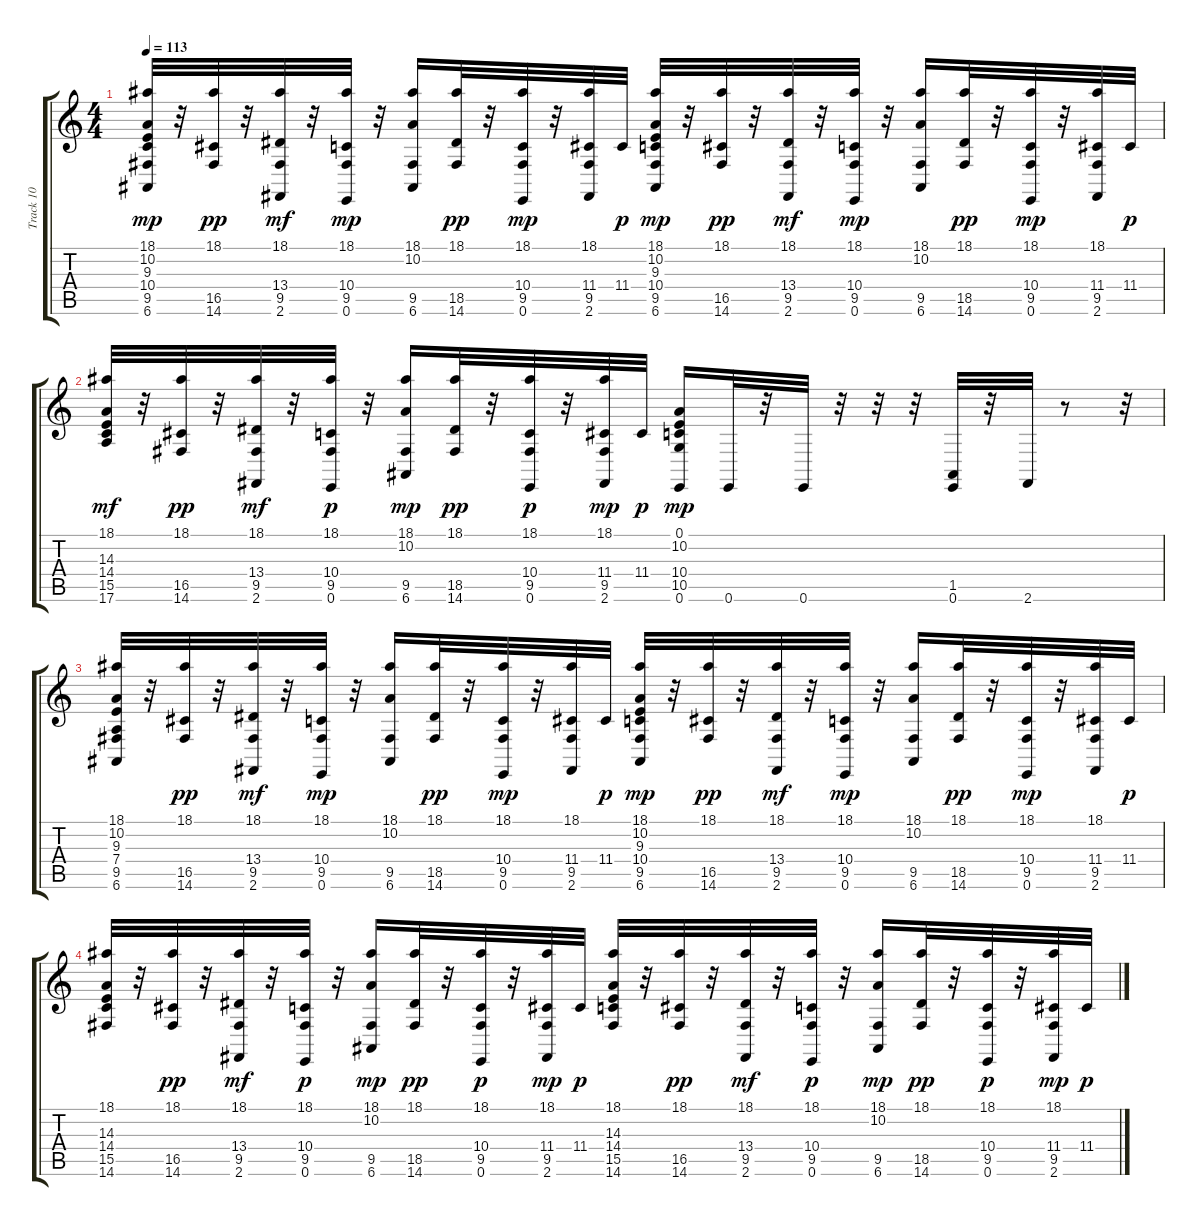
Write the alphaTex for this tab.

\track ("Track 10" "Track 10") {instrument synthdrum}
\staff {score tabs}
\tuning (E4 B3 G3 D3 A2 E2) {hide}
\ts (4 4)
\tempo 113
\clef g2
\ks c
(18.1 10.2 9.3 10.4 9.5 6.6).32{dy mp} r.32 (18.1 16.5 14.6).32{dy pp} r.32 (18.1 13.4 9.5 2.6).32{dy mf} r.32 (18.1 10.4 9.5 0.6).32{dy mp} r.32 (18.1 10.2 9.5 6.6).16 (18.1 18.5 14.6).32{dy pp} r.32 (18.1 10.4 9.5 0.6).32{dy mp} r.32 (18.1 11.4 9.5 2.6).32 11.4.32{dy p} (18.1 10.2 9.3 10.4 9.5 6.6).32{dy mp} r.32 (18.1 16.5 14.6).32{dy pp} r.32 (18.1 13.4 9.5 2.6).32{dy mf} r.32 (18.1 10.4 9.5 0.6).32{dy mp} r.32 (18.1 10.2 9.5 6.6).16 (18.1 18.5 14.6).32{dy pp} r.32 (18.1 10.4 9.5 0.6).32{dy mp} r.32 (18.1 11.4 9.5 2.6).32 11.4.32{dy p} |
(18.1 14.3 14.4 15.5 17.6).32{dy mf} r.32 (18.1 16.5 14.6).32{dy pp} r.32 (18.1 13.4 9.5 2.6).32{dy mf} r.32 (18.1 10.4 9.5 0.6).32{dy p} r.32 (18.1 10.2 9.5 6.6).16{dy mp} (18.1 18.5 14.6).32{dy pp} r.32 (18.1 10.4 9.5 0.6).32{dy p} r.32 (18.1 11.4 9.5 2.6).32{dy mp} 11.4.32{dy p} (0.1 10.2 10.4 10.5 0.6).16{dy mp} 0.6.32 r.32 0.6.32 r.32 r.32 r.32 (1.5 0.6).32 r.32 2.6.32 r.8 r.32 |
(18.1 10.2 9.3 7.4 9.5 6.6).32 r.32 (18.1 16.5 14.6).32{dy pp} r.32 (18.1 13.4 9.5 2.6).32{dy mf} r.32 (18.1 10.4 9.5 0.6).32{dy mp} r.32 (18.1 10.2 9.5 6.6).16 (18.1 18.5 14.6).32{dy pp} r.32 (18.1 10.4 9.5 0.6).32{dy mp} r.32 (18.1 11.4 9.5 2.6).32 11.4.32{dy p} (18.1 10.2 9.3 10.4 9.5 6.6).32{dy mp} r.32 (18.1 16.5 14.6).32{dy pp} r.32 (18.1 13.4 9.5 2.6).32{dy mf} r.32 (18.1 10.4 9.5 0.6).32{dy mp} r.32 (18.1 10.2 9.5 6.6).16 (18.1 18.5 14.6).32{dy pp} r.32 (18.1 10.4 9.5 0.6).32{dy mp} r.32 (18.1 11.4 9.5 2.6).32 11.4.32{dy p} |
(18.1 14.3 14.4 15.5 14.6).32 r.32 (18.1 16.5 14.6).32{dy pp} r.32 (18.1 13.4 9.5 2.6).32{dy mf} r.32 (18.1 10.4 9.5 0.6).32{dy p} r.32 (18.1 10.2 9.5 6.6).16{dy mp} (18.1 18.5 14.6).32{dy pp} r.32 (18.1 10.4 9.5 0.6).32{dy p} r.32 (18.1 11.4 9.5 2.6).32{dy mp} 11.4.32{dy p} (18.1 14.3 14.4 15.5 14.6).32 r.32 (18.1 16.5 14.6).32{dy pp} r.32 (18.1 13.4 9.5 2.6).32{dy mf} r.32 (18.1 10.4 9.5 0.6).32{dy p} r.32 (18.1 10.2 9.5 6.6).16{dy mp} (18.1 18.5 14.6).32{dy pp} r.32 (18.1 10.4 9.5 0.6).32{dy p} r.32 (18.1 11.4 9.5 2.6).32{dy mp} 11.4.32{dy p}
